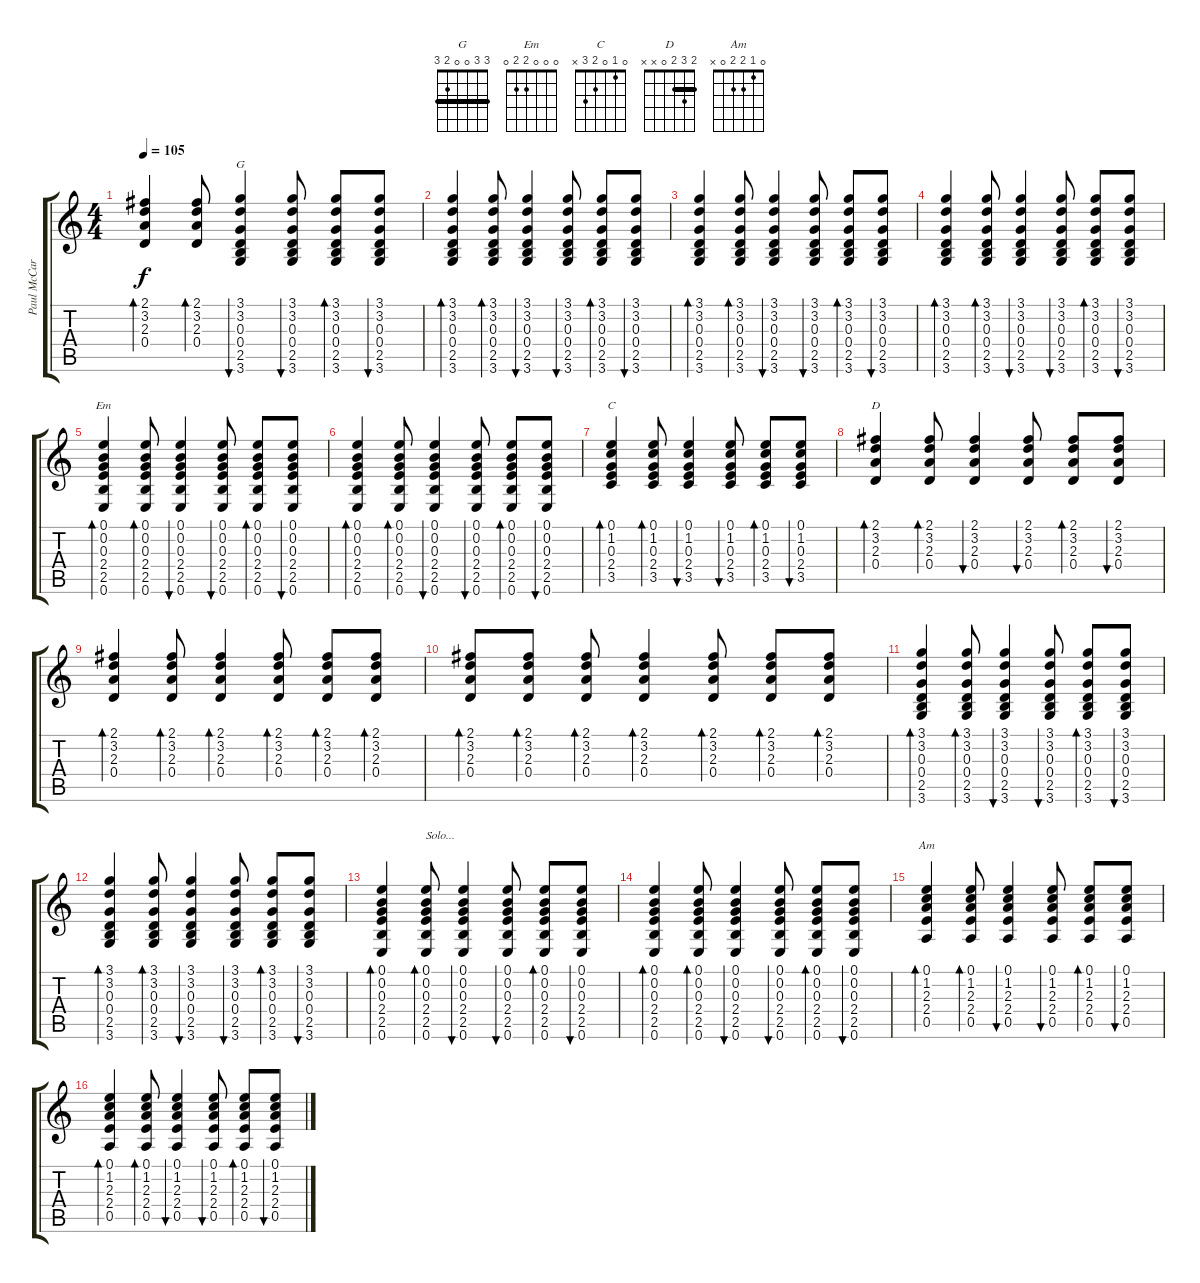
\track ("Paul McCartney" "Paul McCar") {instrument acousticguitarsteel}
\staff {score tabs}
\tuning (E4 B3 G3 D3 A2 E2) {hide}
\chord ("G" 3 3 0 0 2 3) {barre 3}
\chord ("Em" 0 0 0 2 2 0)
\chord ("C" 0 1 0 2 3 x)
\chord ("D" 2 3 2 0 x x) {barre 2}
\chord ("Am" 0 1 2 2 0 x)
\ts (4 4)
\tempo 105
\clef g2
\ks c
(2.1 3.2 2.3 0.4).4{bd 30 dy f} (2.1 3.2 2.3 0.4).8{bd 30} (3.1 3.2 0.3 0.4 2.5 3.6).4{bu 30 ch "G"} (3.1 3.2 0.3 0.4 2.5 3.6).8{bu 30} (3.1 3.2 0.3 0.4 2.5 3.6).8{bd 30} (3.1 3.2 0.3 0.4 2.5 3.6).8{bu 30} |
(3.1 3.2 0.3 0.4 2.5 3.6).4{bd 30} (3.1 3.2 0.3 0.4 2.5 3.6).8{bd 30} (3.1 3.2 0.3 0.4 2.5 3.6).4{bu 30} (3.1 3.2 0.3 0.4 2.5 3.6).8{bu 30} (3.1 3.2 0.3 0.4 2.5 3.6).8{bd 30} (3.1 3.2 0.3 0.4 2.5 3.6).8{bu 30} |
(3.1 3.2 0.3 0.4 2.5 3.6).4{bd 30} (3.1 3.2 0.3 0.4 2.5 3.6).8{bd 30} (3.1 3.2 0.3 0.4 2.5 3.6).4{bu 30} (3.1 3.2 0.3 0.4 2.5 3.6).8{bu 30} (3.1 3.2 0.3 0.4 2.5 3.6).8{bd 30} (3.1 3.2 0.3 0.4 2.5 3.6).8{bu 30} |
(3.1 3.2 0.3 0.4 2.5 3.6).4{bd 30} (3.1 3.2 0.3 0.4 2.5 3.6).8{bd 30} (3.1 3.2 0.3 0.4 2.5 3.6).4{bu 30} (3.1 3.2 0.3 0.4 2.5 3.6).8{bu 30} (3.1 3.2 0.3 0.4 2.5 3.6).8{bd 30} (3.1 3.2 0.3 0.4 2.5 3.6).8{bu 30} |
(0.1 0.2 0.3 2.4 2.5 0.6).4{bd 30 ch "Em"} (0.1 0.2 0.3 2.4 2.5 0.6).8{bd 30} (0.1 0.2 0.3 2.4 2.5 0.6).4{bu 30} (0.1 0.2 0.3 2.4 2.5 0.6).8{bu 30} (0.1 0.2 0.3 2.4 2.5 0.6).8{bd 30} (0.1 0.2 0.3 2.4 2.5 0.6).8{bu 30} |
(0.1 0.2 0.3 2.4 2.5 0.6).4{bd 30} (0.1 0.2 0.3 2.4 2.5 0.6).8{bd 30} (0.1 0.2 0.3 2.4 2.5 0.6).4{bu 30} (0.1 0.2 0.3 2.4 2.5 0.6).8{bu 30} (0.1 0.2 0.3 2.4 2.5 0.6).8{bd 30} (0.1 0.2 0.3 2.4 2.5 0.6).8{bu 30} |
(0.1 1.2 0.3 2.4 3.5).4{bd 30 ch "C"} (0.1 1.2 0.3 2.4 3.5).8{bd 30} (0.1 1.2 0.3 2.4 3.5).4{bu 30} (0.1 1.2 0.3 2.4 3.5).8{bu 30} (0.1 1.2 0.3 2.4 3.5).8{bd 30} (0.1 1.2 0.3 2.4 3.5).8{bu 30} |
(2.1 3.2 2.3 0.4).4{bd 30 ch "D"} (2.1 3.2 2.3 0.4).8{bd 30} (2.1 3.2 2.3 0.4).4{bu 30} (2.1 3.2 2.3 0.4).8{bu 30} (2.1 3.2 2.3 0.4).8{bd 30} (2.1 3.2 2.3 0.4).8{bu 30} |
(2.1 3.2 2.3 0.4).4{bd 30} (2.1 3.2 2.3 0.4).8{bd 30} (2.1 3.2 2.3 0.4).4{bd 30} (2.1 3.2 2.3 0.4).8{bd 30} (2.1 3.2 2.3 0.4).8{bd 30} (2.1 3.2 2.3 0.4).8{bd 30} |
(2.1 3.2 2.3 0.4).8{bd 30} (2.1 3.2 2.3 0.4).8{bd 30} (2.1 3.2 2.3 0.4).8{bd 30} (2.1 3.2 2.3 0.4).4{bd 30} (2.1 3.2 2.3 0.4).8{bd 30} (2.1 3.2 2.3 0.4).8{bd 30} (2.1 3.2 2.3 0.4).8{bd 30} |
(3.1 3.2 0.3 0.4 2.5 3.6).4{bd 30} (3.1 3.2 0.3 0.4 2.5 3.6).8{bd 30} (3.1 3.2 0.3 0.4 2.5 3.6).4{bu 30} (3.1 3.2 0.3 0.4 2.5 3.6).8{bu 30} (3.1 3.2 0.3 0.4 2.5 3.6).8{bd 30} (3.1 3.2 0.3 0.4 2.5 3.6).8{bu 30} |
(3.1 3.2 0.3 0.4 2.5 3.6).4{bd 30} (3.1 3.2 0.3 0.4 2.5 3.6).8{bd 30} (3.1 3.2 0.3 0.4 2.5 3.6).4{bu 30} (3.1 3.2 0.3 0.4 2.5 3.6).8{bu 30} (3.1 3.2 0.3 0.4 2.5 3.6).8{bd 30} (3.1 3.2 0.3 0.4 2.5 3.6).8{bu 30} |
(0.1 0.2 0.3 2.4 2.5 0.6).4{bd 30} (0.1 0.2 0.3 2.4 2.5 0.6).8{bd 30 txt "Solo..."} (0.1 0.2 0.3 2.4 2.5 0.6).4{bu 30} (0.1 0.2 0.3 2.4 2.5 0.6).8{bu 30} (0.1 0.2 0.3 2.4 2.5 0.6).8{bd 30} (0.1 0.2 0.3 2.4 2.5 0.6).8{bu 30} |
(0.1 0.2 0.3 2.4 2.5 0.6).4{bd 30} (0.1 0.2 0.3 2.4 2.5 0.6).8{bd 30} (0.1 0.2 0.3 2.4 2.5 0.6).4{bu 30} (0.1 0.2 0.3 2.4 2.5 0.6).8{bu 30} (0.1 0.2 0.3 2.4 2.5 0.6).8{bd 30} (0.1 0.2 0.3 2.4 2.5 0.6).8{bu 30} |
(0.1 1.2 2.3 2.4 0.5).4{bd 30 ch "Am"} (0.1 1.2 2.3 2.4 0.5).8{bd 30} (0.1 1.2 2.3 2.4 0.5).4{bu 30} (0.1 1.2 2.3 2.4 0.5).8{bu 30} (0.1 1.2 2.3 2.4 0.5).8{bd 30} (0.1 1.2 2.3 2.4 0.5).8{bu 30} |
(0.1 1.2 2.3 2.4 0.5).4{bd 30} (0.1 1.2 2.3 2.4 0.5).8{bd 30} (0.1 1.2 2.3 2.4 0.5).4{bu 30} (0.1 1.2 2.3 2.4 0.5).8{bu 30} (0.1 1.2 2.3 2.4 0.5).8{bd 30} (0.1 1.2 2.3 2.4 0.5).8{bu 30}
